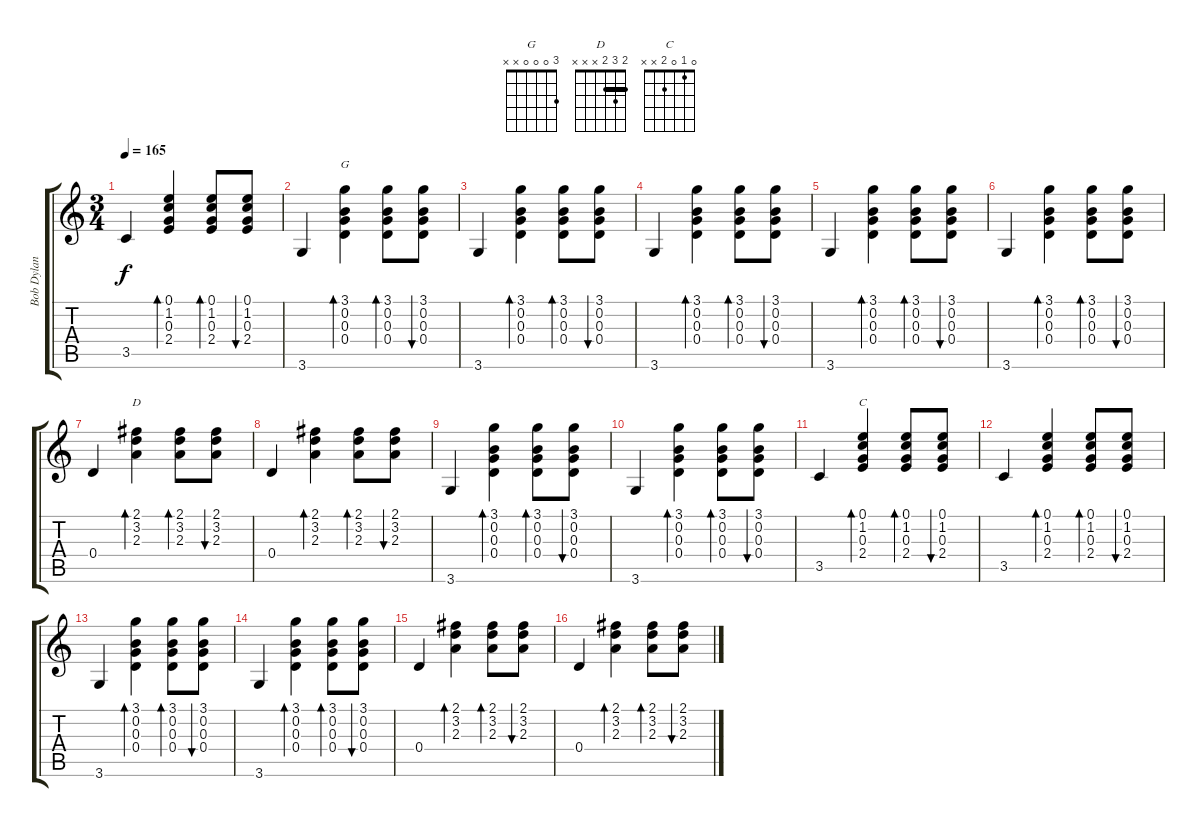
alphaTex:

\track ("Bob Dylan Guitar" "Bob Dylan ") {instrument acousticguitarnylon}
\staff {score tabs}
\tuning (E4 B3 G3 D3 A2 E2) {hide}
\chord ("G" 3 0 0 0 x x)
\chord ("D" 2 3 2 x x x) {barre 2}
\chord ("C" 0 1 0 2 x x)
\ts (3 4)
\tempo 165
\clef g2
\ks c
3.5.4{dy f} (0.1 1.2 0.3 2.4).4{bd 60} (0.1 1.2 0.3 2.4).8{bd 60} (0.1 1.2 0.3 2.4).8{bu 60} |
3.6.4 (3.1 0.2 0.3 0.4).4{bd 60 ch "G"} (3.1 0.2 0.3 0.4).8{bd 60} (3.1 0.2 0.3 0.4).8{bu 60} |
3.6.4 (3.1 0.2 0.3 0.4).4{bd 60} (3.1 0.2 0.3 0.4).8{bd 60} (3.1 0.2 0.3 0.4).8{bu 60} |
3.6.4 (3.1 0.2 0.3 0.4).4{bd 60} (3.1 0.2 0.3 0.4).8{bd 60} (3.1 0.2 0.3 0.4).8{bu 60} |
3.6.4 (3.1 0.2 0.3 0.4).4{bd 60} (3.1 0.2 0.3 0.4).8{bd 60} (3.1 0.2 0.3 0.4).8{bu 60} |
3.6.4 (3.1 0.2 0.3 0.4).4{bd 60} (3.1 0.2 0.3 0.4).8{bd 60} (3.1 0.2 0.3 0.4).8{bu 60} |
0.4.4 (2.1 3.2 2.3).4{bd 60 ch "D"} (2.1 3.2 2.3).8{bd 60} (2.1 3.2 2.3).8{bu 60} |
0.4.4 (2.1 3.2 2.3).4{bd 60} (2.1 3.2 2.3).8{bd 60} (2.1 3.2 2.3).8{bu 60} |
3.6.4 (3.1 0.2 0.3 0.4).4{bd 60} (3.1 0.2 0.3 0.4).8{bd 60} (3.1 0.2 0.3 0.4).8{bu 60} |
3.6.4 (3.1 0.2 0.3 0.4).4{bd 60} (3.1 0.2 0.3 0.4).8{bd 60} (3.1 0.2 0.3 0.4).8{bu 60} |
3.5.4 (0.1 1.2 0.3 2.4).4{bd 60 ch "C"} (0.1 1.2 0.3 2.4).8{bd 60} (0.1 1.2 0.3 2.4).8{bu 60} |
3.5.4 (0.1 1.2 0.3 2.4).4{bd 60} (0.1 1.2 0.3 2.4).8{bd 60} (0.1 1.2 0.3 2.4).8{bu 60} |
3.6.4 (3.1 0.2 0.3 0.4).4{bd 60} (3.1 0.2 0.3 0.4).8{bd 60} (3.1 0.2 0.3 0.4).8{bu 60} |
3.6.4 (3.1 0.2 0.3 0.4).4{bd 60} (3.1 0.2 0.3 0.4).8{bd 60} (3.1 0.2 0.3 0.4).8{bu 60} |
0.4.4 (2.1 3.2 2.3).4{bd 60} (2.1 3.2 2.3).8{bd 60} (2.1 3.2 2.3).8{bu 60} |
0.4.4 (2.1 3.2 2.3).4{bd 60} (2.1 3.2 2.3).8{bd 60} (2.1 3.2 2.3).8{bu 60}
